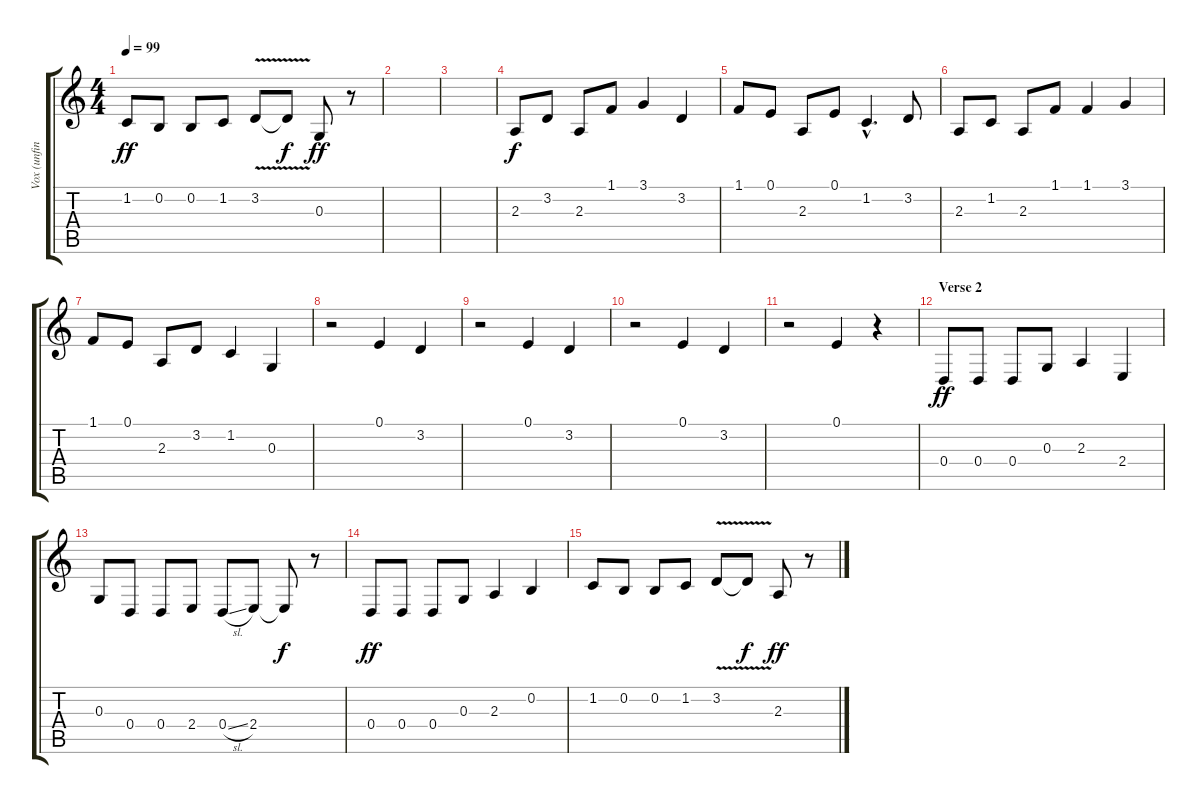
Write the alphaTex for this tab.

\track ("Vox (unfinished)" "Vox (unfin") {instrument synthvoice}
\staff {score tabs}
\tuning (E4 B3 G3 D3 A2 E2) {hide}
\ts (4 4)
\tempo 99
\clef g2
\ks c
1.2.8{dy ff} 0.2.8 0.2.8 1.2.8 3.2{v}.8 3.2{t}.8{dy f} 0.3.8{dy ff} r.8 |
|
|
2.3.8{dy f} 3.2.8 2.3.8 1.1.8 3.1.4 3.2.4 |
1.1.8 0.1.8 2.3.8 0.1.8 1.2{hac}.4{d} 3.2.8 |
2.3.8 1.2.8 2.3.8 1.1.8 1.1.4 3.1.4 |
1.1.8 0.1.8 2.3.8 3.2.8 1.2.4 0.3.4 |
r.2 0.1.4 3.2.4 |
r.2 0.1.4 3.2.4 |
r.2 0.1.4 3.2.4 |
r.2 0.1.4 r.4 |
\section ("" "Verse 2")
0.4.8{dy ff} 0.4.8 0.4.8 0.3.8 2.3.4 2.4.4 |
0.3.8 0.4.8 0.4.8 2.4.8 0.4{sl}.8 2.4.8 2.4{t}.8{dy f} r.8 |
0.4.8{dy ff} 0.4.8 0.4.8 0.3.8 2.3.4 0.2.4 |
1.2.8 0.2.8 0.2.8 1.2.8 3.2{v}.8 3.2{t}.8{dy f} 2.3.8{dy ff} r.8
